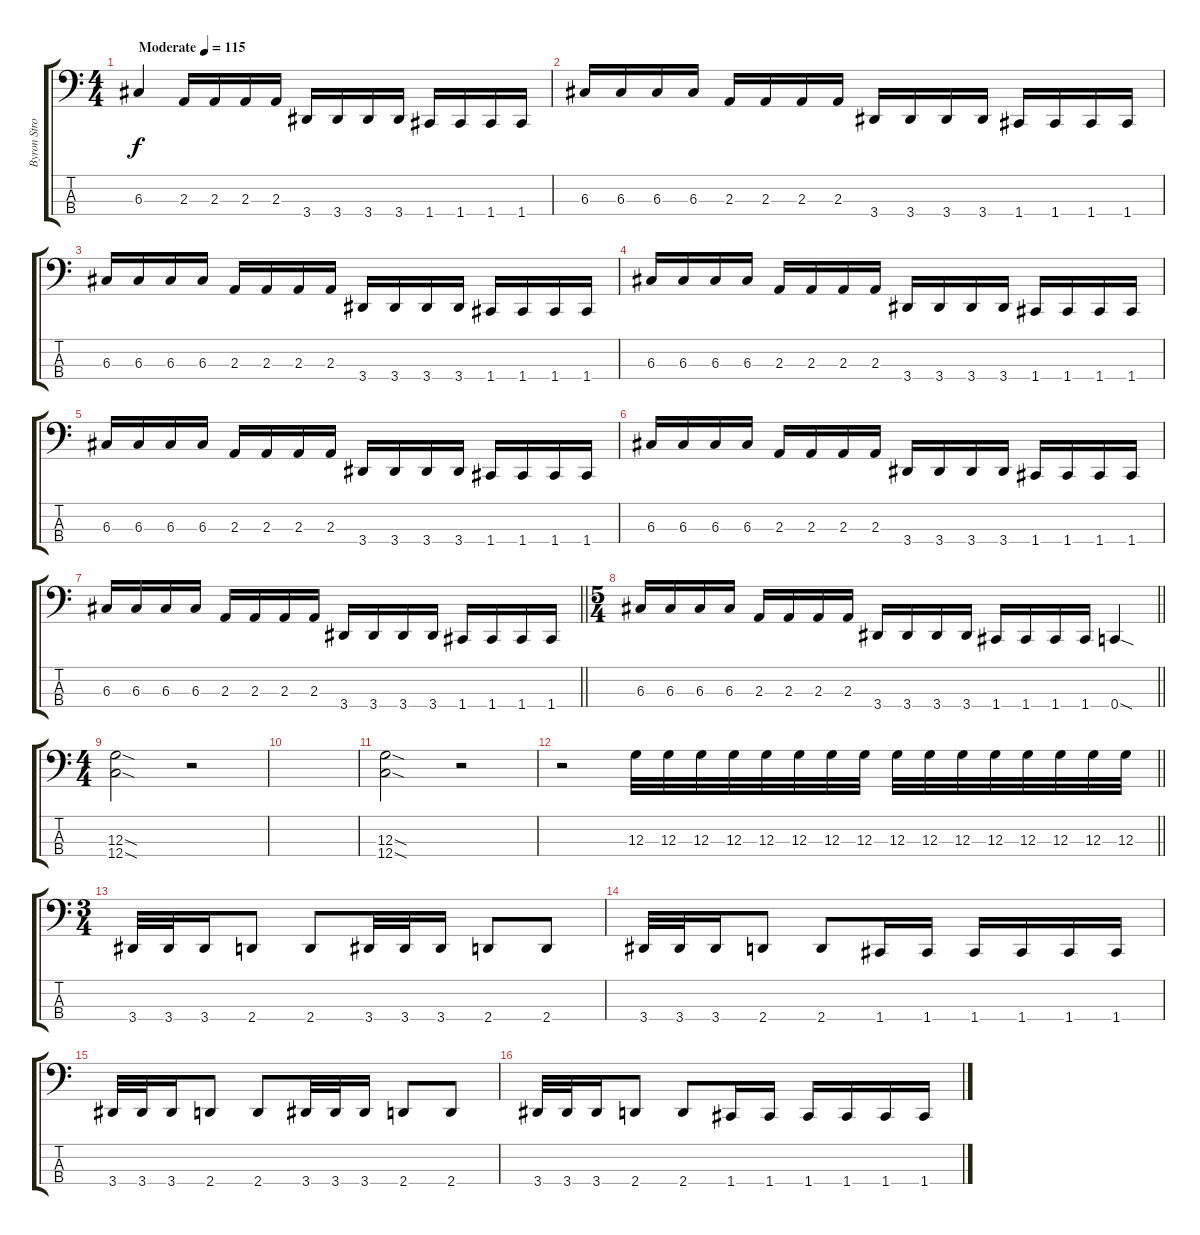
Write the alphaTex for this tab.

\track ("Byron Stroud" "Byron Stro") {instrument electricbasspick}
\staff {score tabs}
\tuning (G2 C2 G1 C1) {hide}
\ts (4 4)
\tempo (115 "Moderate")
\clef f4
\ks c
6.3.4{dy f instrument electricbasspick} 2.3.16 2.3.16 2.3.16 2.3.16 3.4.16 3.4.16 3.4.16 3.4.16 1.4.16 1.4.16 1.4.16 1.4.16 |
6.3.16 6.3.16 6.3.16 6.3.16 2.3.16 2.3.16 2.3.16 2.3.16 3.4.16 3.4.16 3.4.16 3.4.16 1.4.16 1.4.16 1.4.16 1.4.16 |
6.3.16 6.3.16 6.3.16 6.3.16 2.3.16 2.3.16 2.3.16 2.3.16 3.4.16 3.4.16 3.4.16 3.4.16 1.4.16 1.4.16 1.4.16 1.4.16 |
6.3.16 6.3.16 6.3.16 6.3.16 2.3.16 2.3.16 2.3.16 2.3.16 3.4.16 3.4.16 3.4.16 3.4.16 1.4.16 1.4.16 1.4.16 1.4.16 |
6.3.16 6.3.16 6.3.16 6.3.16 2.3.16 2.3.16 2.3.16 2.3.16 3.4.16 3.4.16 3.4.16 3.4.16 1.4.16 1.4.16 1.4.16 1.4.16 |
6.3.16 6.3.16 6.3.16 6.3.16 2.3.16 2.3.16 2.3.16 2.3.16 3.4.16 3.4.16 3.4.16 3.4.16 1.4.16 1.4.16 1.4.16 1.4.16 |
\barLineRight lightlight
6.3.16 6.3.16 6.3.16 6.3.16 2.3.16 2.3.16 2.3.16 2.3.16 3.4.16 3.4.16 3.4.16 3.4.16 1.4.16 1.4.16 1.4.16 1.4.16 |
\ts (5 4)
\barLineRight lightlight
6.3.16 6.3.16 6.3.16 6.3.16 2.3.16 2.3.16 2.3.16 2.3.16 3.4.16 3.4.16 3.4.16 3.4.16 1.4.16 1.4.16 1.4.16 1.4.16 0.4{sod}.4 |
\ts (4 4)
(12.3{sod} 12.4{sod}).2 r.2 |
|
(12.3{sod} 12.4{sod}).2 r.2 |
\barLineRight lightlight
r.2 12.3.32 12.3.32 12.3.32 12.3.32 12.3.32 12.3.32 12.3.32 12.3.32 12.3.32 12.3.32 12.3.32 12.3.32 12.3.32 12.3.32 12.3.32 12.3.32 |
\ts (3 4)
3.4.32 3.4.32 3.4.16 2.4.8 2.4.8 3.4.32 3.4.32 3.4.16 2.4.8 2.4.8 |
3.4.32 3.4.32 3.4.16 2.4.8 2.4.8 1.4.16 1.4.16 1.4.16 1.4.16 1.4.16 1.4.16 |
3.4.32 3.4.32 3.4.16 2.4.8 2.4.8 3.4.32 3.4.32 3.4.16 2.4.8 2.4.8 |
3.4.32 3.4.32 3.4.16 2.4.8 2.4.8 1.4.16 1.4.16 1.4.16 1.4.16 1.4.16 1.4.16
